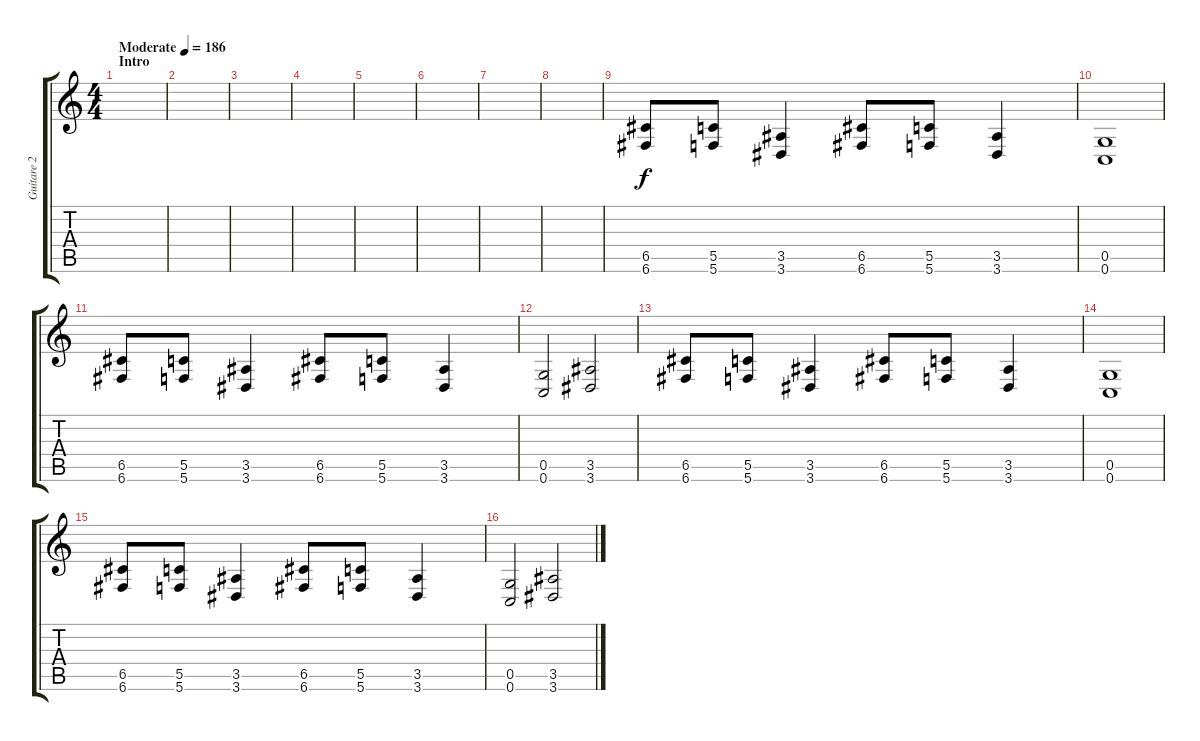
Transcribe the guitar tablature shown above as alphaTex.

\track ("Guitare 2" "Guitare 2") {instrument distortionguitar}
\staff {score tabs}
\tuning (D4 A3 F3 C3 G2 C2) {hide}
\ts (4 4)
\section ("" "Intro")
\tempo (186 "Moderate")
\clef g2
\ks c
|
|
|
|
|
|
|
|
(6.5 6.6).8 (5.5 5.6).8 (3.5 3.6).4 (6.5 6.6).8 (5.5 5.6).8 (3.5 3.6).4 |
(0.5 0.6).1 |
(6.5 6.6).8 (5.5 5.6).8 (3.5 3.6).4 (6.5 6.6).8 (5.5 5.6).8 (3.5 3.6).4 |
(0.5 0.6).2 (3.5 3.6).2 |
(6.5 6.6).8 (5.5 5.6).8 (3.5 3.6).4 (6.5 6.6).8 (5.5 5.6).8 (3.5 3.6).4 |
(0.5 0.6).1 |
(6.5 6.6).8 (5.5 5.6).8 (3.5 3.6).4 (6.5 6.6).8 (5.5 5.6).8 (3.5 3.6).4 |
(0.5 0.6).2 (3.5 3.6).2
